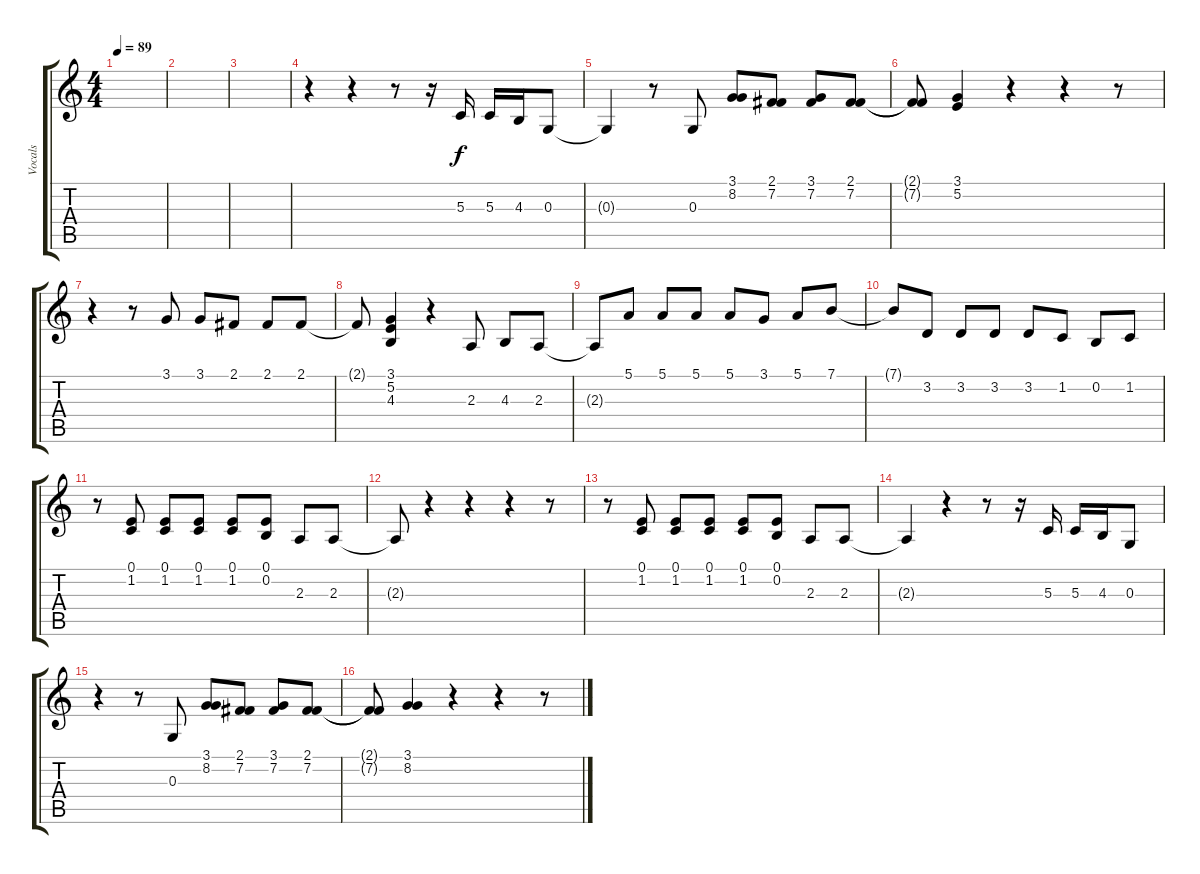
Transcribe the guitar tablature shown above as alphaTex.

\track ("Vocals" "Vocals") {instrument altosax}
\staff {score tabs}
\tuning (E4 B3 G3 D3 A2 E2) {hide}
\ts (4 4)
\tempo 89
\clef g2
\ks c
|
|
|
r.4 r.4 r.8 r.16 5.3.16 5.3.16 4.3.16 0.3.8 |
0.3{t}.4 r.8 0.3.8 (3.1 8.2).8 (2.1 7.2).8 (3.1 7.2).8 (2.1 7.2).8 |
(2.1{t} 7.2{t}).8 (3.1 5.2).4 r.4 r.4 r.8 |
r.4 r.8 3.1.8 3.1.8 2.1.8 2.1.8 2.1.8 |
2.1{t}.8 (3.1 5.2 4.3).4 r.4 2.3.8 4.3.8 2.3.8 |
2.3{t}.8 5.1.8 5.1.8 5.1.8 5.1.8 3.1.8 5.1.8 7.1.8 |
7.1{t}.8 3.2.8 3.2.8 3.2.8 3.2.8 1.2.8 0.2.8 1.2.8 |
r.8 (0.1 1.2).8 (0.1 1.2).8 (0.1 1.2).8 (0.1 1.2).8 (0.1 0.2).8 2.3.8 2.3.8 |
2.3{t}.8 r.4 r.4 r.4 r.8 |
r.8 (0.1 1.2).8 (0.1 1.2).8 (0.1 1.2).8 (0.1 1.2).8 (0.1 0.2).8 2.3.8 2.3.8 |
2.3{t}.4 r.4 r.8 r.16 5.3.16 5.3.16 4.3.16 0.3.8 |
r.4 r.8 0.3.8 (3.1 8.2).8 (2.1 7.2).8 (3.1 7.2).8 (2.1 7.2).8 |
(2.1{t} 7.2{t}).8 (3.1 8.2).4 r.4 r.4 r.8
